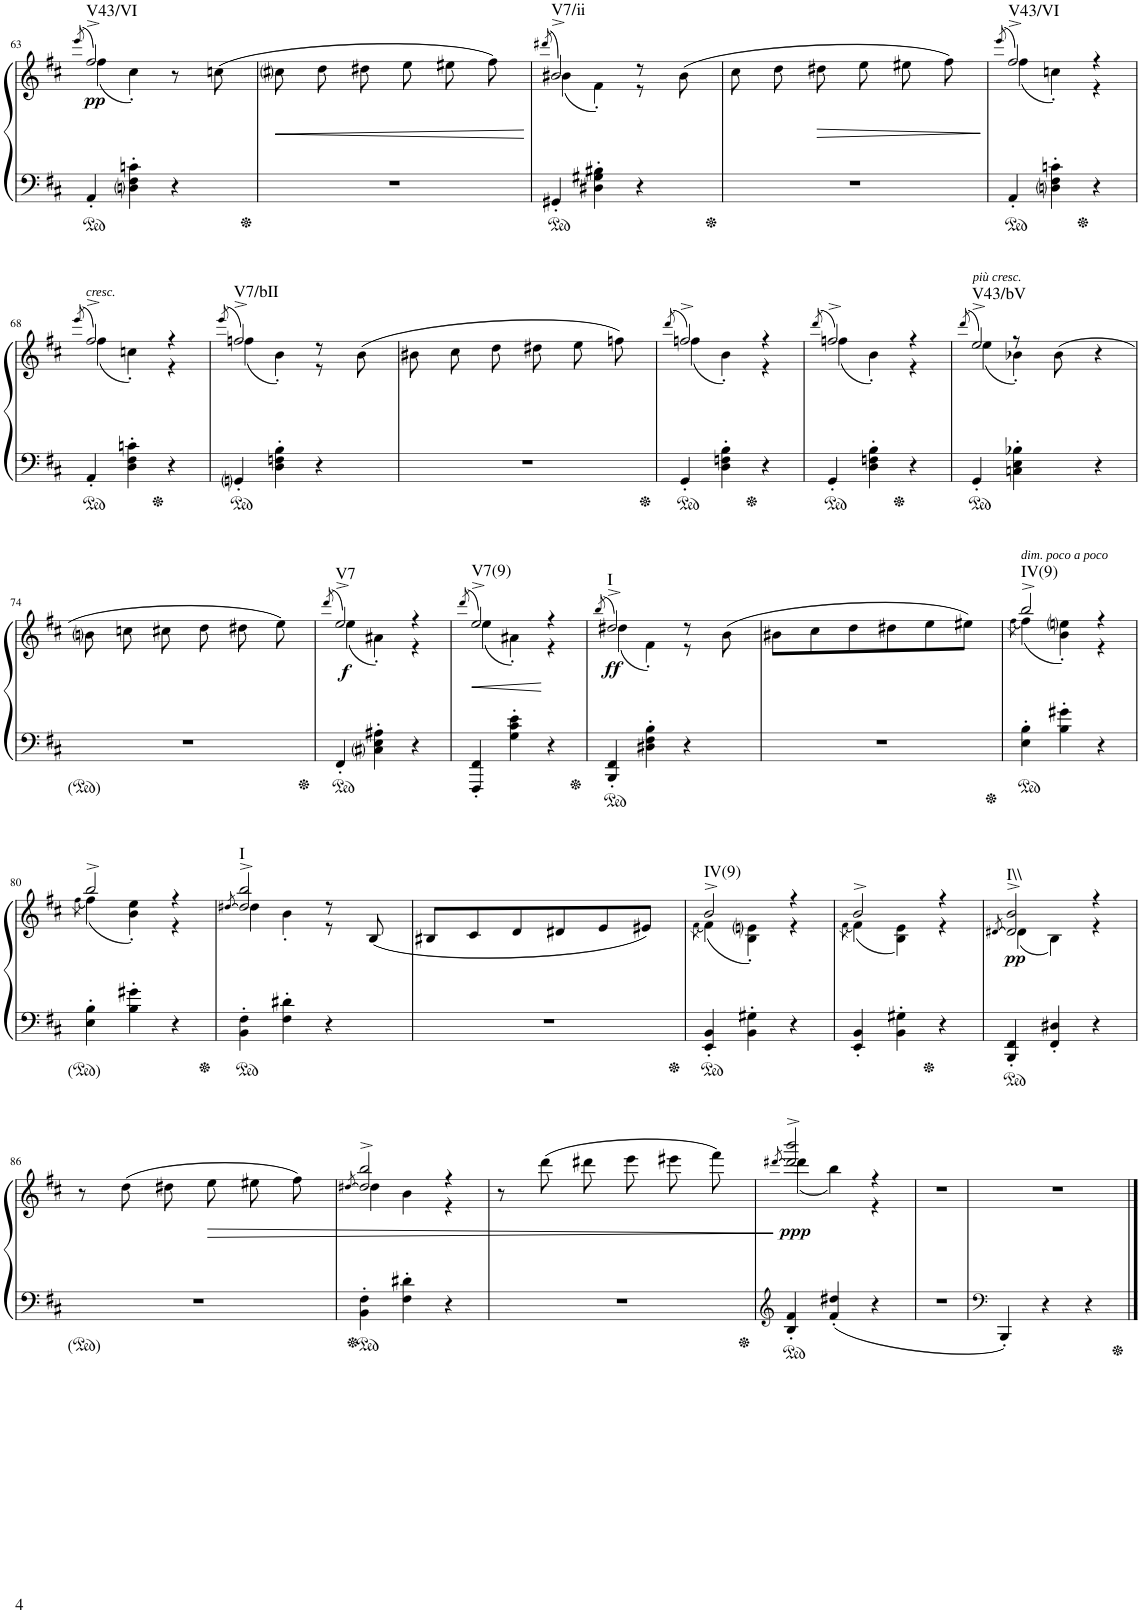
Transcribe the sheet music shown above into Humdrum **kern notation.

**kern	**kern	**dynam	**harte
*part1	*part1	*part1	*part1
*staff2	*staff1	*staff1/2	*
*I"Midi_1	*	*	*
!!LO:PB:g=z
*clefF4	*clefG2	*	*
*k[f#c#]	*k[f#c#]	*	*
*D:	*D:	*	*
*M3/4	*M3/4	*	*
=63	=63	=63	=63
.	(8qeee/	.	.
*	*^	*	*
!	!	!	!LO:DY:b	!LO:H:kt=V43/VI
4AA'/	2ff#^/)	(4ff#\	pp	N
4Dni\' 4F#\' 4cn\'	.	4cc#'\)	.	.
4r	8r	4ryy	.	.
.	(8ccn\	.	.	.
=64	=64	=64	=64	=64
!	!	!	!LO:HP:b	!
2.r	8cc#i\	2ryy	<	.
.	8dd\	.	.	.
.	8dd#X\	.	.	.
.	8ee\	.	.	.
.	8ee#X\	4ryy	.	.
.	8ff#\)	.	.	.
*	*v	*v	*	*
.	.	[	.
=65	=65	=65	=65
.	(8qddd#X/	.	.
*	*^	*	*
!	!	!	!	!LO:H:kt=V7/ii
4GG#X'/	2b#X^/)	(4b#\	.	N
4D#X\' 4G#X\' 4B#X\'	.	4f#'\)	.	.
4r	8r	8r	.	.
.	(8b#\	8ryy	.	.
=66	=66	=66	=66	=66
2.r	8cc#\	2ryy	.	.
.	8dd\	.	.	.
!	!	!	!LO:HP:b	!
.	8dd#X\	.	>	.
.	8ee\	.	.	.
.	8ee#X\	4ryy	.	.
.	8ff#\)	.	.	.
*	*v	*v	*	*
.	.	]	.
=67	=67	=67	=67
.	(8qeee/	.	.
*	*^	*	*
!	!	!	!	!LO:H:kt=V43/VI
4AA'/	2ff#^/)	(4ff#\	.	N
4Dni\' 4F#\' 4cn\'	.	4ccn'\)	.	.
4r	4r	4r	.	.
!!LO:LB:g=z	!!
=68	=68	=68	=68	=68
.	(8qeee/	.	.	.
!	!LO:TX:a:i:t=cresc.	!	!	!
4AA'/	2ff#^/)	(4ff#\	.	.
4D\' 4F#\' 4cn\'	.	4ccn'\)	.	.
4r	4r	4r	.	.
=69	=69	=69	=69	=69
.	(8qeee/	.	.	.
!	!	!	!	!LO:H:kt=V7/bII
4GGni'/	2ffn^/)	(4ff\	.	N
4D\' 4Fn\' 4B\'	.	4b'\)	.	.
4r	8r	8r	.	.
.	(8b\	8ryy	.	.
=70	=70	=70	=70	=70
2.r	8b#X\	2ryy	.	.
.	8cc#\	.	.	.
.	8dd\	.	.	.
.	8dd#X\	.	.	.
.	8ee\	4ryy	.	.
.	8ffn\)	.	.	.
=71	=71	=71	=71	=71
.	(8qddd/	.	.	.
4GG'/	2ffn^/)	(4ff\	.	.
4D\' 4Fn\' 4B\'	.	4b'\)	.	.
4r	4r	4r	.	.
=72	=72	=72	=72	=72
.	(8qddd/	.	.	.
4GG'/	2ffn^/)	(4ff\	.	.
4D\' 4Fn\' 4B\'	.	4b'\)	.	.
4r	4r	4r	.	.
=73	=73	=73	=73	=73
.	(8qddd/	.	.	.
!	!LO:TX:a:i:t=più cresc.	!	!	!LO:H:kt=V43/bV
4GG'/	2ee^/)	(4ee\	.	N
4Cn\' 4E\' 4B-X\'	.	4b-X'\)	.	.
4r	8r	8ryy	.	.
.	(8b-\	8ryy	.	.
4ryy	4r	4ryy	.	.
!!LO:LB:g=z	!!
=74	=74	=74	=74	=74
2.r	8bni\	2ryy	.	.
.	8ccn\	.	.	.
.	8cc#X\	.	.	.
.	8dd\	.	.	.
.	8dd#X\	4ryy	.	.
.	8ee\)	.	.	.
=75	=75	=75	=75	=75
.	(8qddd/	.	.	.
!	!	!	!LO:DY:b	!LO:H:kt=V7
4FF#'/	2ee^/)	(4ee\	f	N
4C#i\' 4E\' 4A#X\'	.	4a#X'\)	.	.
4r	4r	4r	.	.
=76	=76	=76	=76	=76
.	(8qddd/	.	.	.
!	!	!	!	!LO:H:kt=V7(9)
4FFF#/' 4FF#/'	2ee^/)	(4ee\	.	N
4G\' 4c#\' 4e\'	.	4a#X'\)	.	.
4r	4r	4r	.	.
=77	=77	=77	=77	=77
.	(8qbb/	.	.	.
!	!	!	!LO:DY:b	!LO:H:kt=I
4BBB/' 4FF#/'	2dd#X^/)	(4dd#\	ff	N
4D#X\' 4F#\' 4B\'	.	4f#'\)	.	.
4r	8r	8r	.	.
.	(8b\	8ryy	.	.
=78	=78	=78	=78	=78
2.r	8b#X\L	2ryy	.	.
.	8cc#\	.	.	.
.	8dd\	.	.	.
.	8dd#X\	.	.	.
.	8ee\	4ryy	.	.
.	8ee#X\J)	.	.	.
=79	=79	=79	=79	=79
.	.	[8qff#\	.	.
!	!LO:TX:a:i:t=dim. poco a poco	!	!	!LO:H:kt=IV(9)
4E\' 4B\'	2bb^/	(4ff#\]	.	N
4B\' 4g#X\'	.	4b\' 4eeni\')	.	.
4r	4r	4r	.	.
!!LO:LB:g=z	!!
=80	=80	=80	=80	=80
.	.	[8qff#\	.	.
4E\' 4B\'	2bb^/	(4ff#\]	.	.
4B\' 4g#X\'	.	4b\' 4ee\')	.	.
4r	4r	4r	.	.
=81	=81	=81	=81	=81
.	[8qdd#X/	.	.	.
!	!	!	!	!LO:H:kt=I
4BB\' 4F#\'	2dd#/]^ 2bb/^	4dd#\	.	N
4F#\' 4d#X\'	.	4b'\	.	.
4r	8r	8r	.	.
.	(8B/	8ryy	.	.
=82	=82	=82	=82	=82
2.r	8B#X/L	2ryy	.	.
.	8c#/	.	.	.
.	8d/	.	.	.
.	8d#X/	.	.	.
.	8e/	4ryy	.	.
.	8e#X/J)	.	.	.
=83	=83	=83	=83	=83
.	.	[8qf#\	.	.
!	!	!	!	!LO:H:kt=IV(9)
4EE/' 4BB/'	2b^/	(4f#\]	.	N
4BB\' 4G#X\'	.	4B\' 4eni\')	.	.
4r	4r	4r	.	.
=84	=84	=84	=84	=84
.	.	[8qf#\	.	.
4EE/' 4BB/'	2b^/	(4f#\]	.	.
4BB\' 4G#X\'	.	4B\ 4e\)	.	.
4r	4r	4r	.	.
=85	=85	=85	=85	=85
.	[8qd#X/	.	.	.
!	!	!	!LO:DY:b	!LO:H:kt=I\\
4BBB/' 4FF#/'	2d#/]^ 2b/^	(4d#\	pp	N
4FF#/' 4D#X/'	.	4B\)	.	.
4r	4r	4r	.	.
!!LO:LB:g=z	!!
=86	=86	=86	=86	=86
2.r	8r	2ryy	.	.
.	(8dd\	.	.	.
.	8dd#X\	.	.	.
!	!	!	!LO:HP:b	!
.	8ee\	.	>	.
.	8ee#X\	4ryy	.	.
.	8ff#\)	.	.	.
=87	=87	=87	=87	=87
.	[8qdd#X/	.	.	.
4BB\' 4F#\'	2dd#/]^ 2bb/^	4dd#\	.	.
4F#\' 4d#X\'	.	4b\	.	.
4r	4r	4r	.	.
=88	=88	=88	=88	=88
2.r	8r	2ryy	.	.
.	(8ddd\	.	.	.
.	8ddd#X\	.	.	.
.	8eee\	.	.	.
.	8eee#X\	4ryy	.	.
.	8fff#\)	.	.	.
*	*v	*v	*	*
.	.	]	.
=89	=89	=89	=89
*clefG2	*	*	*
.	[8qddd#X/	.	.
*	*^	*	*
!	!	!	!LO:DY:b	!
4B/' 4f#/'	2ddd#/]^ 2bbb/^	(4ddd#\	ppp	.
4f#/' 4dd#X/'	.	4bb\)	.	.
4r	4r	4r	.	.
=90	=90	=90	=90	=90
2.r	2.r	2ryy	.	.
.	.	4ryy	.	.
=91	=91	=91	=91	=91
*clefF4	*	*	*	*
4BBB'/	2.r	2ryy	.	.
4r	.	.	.	.
4r	.	4ryy	.	.
*	*v	*v	*	*
==	==	==	==
*-	*-	*-	*-
